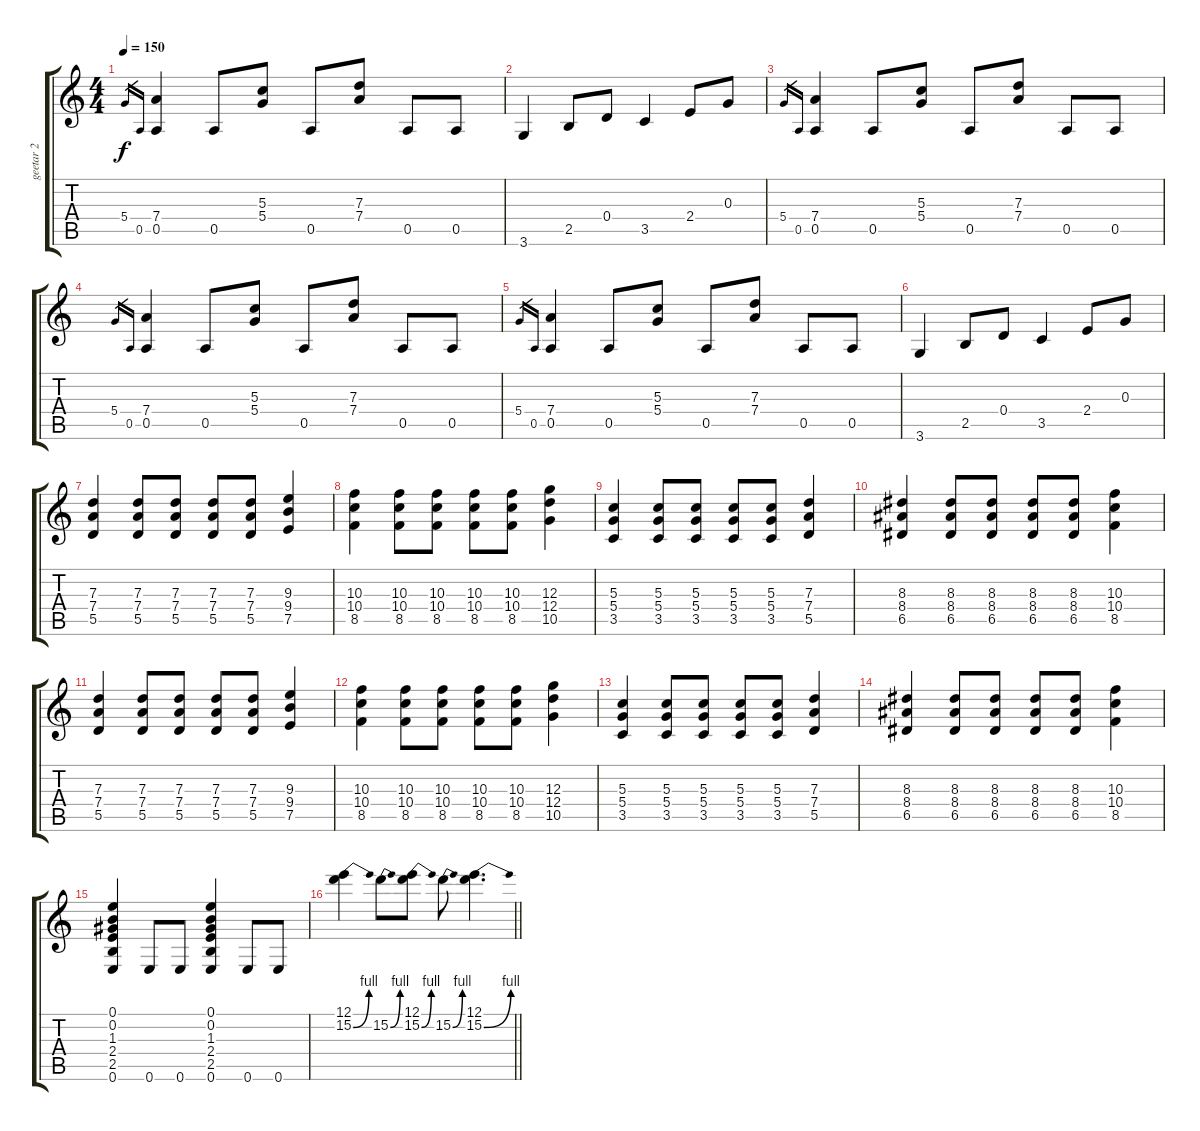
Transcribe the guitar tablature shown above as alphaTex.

\track ("geetar 2" "geetar 2") {instrument distortionguitar}
\staff {score tabs}
\tuning (E4 B3 G3 D3 A2 E2) {hide}
\ts (4 4)
\tempo 150
\clef g2
\ks c
5.4.16{gr dy f} 0.5.16{gr} (7.4 0.5).4 0.5.8 (5.3 5.4).8 0.5.8 (7.3 7.4).8 0.5.8 0.5.8 |
3.6.4 2.5.8 0.4.8 3.5.4 2.4.8 0.3.8 |
5.4.16{gr} 0.5.16{gr} (7.4 0.5).4 0.5.8 (5.3 5.4).8 0.5.8 (7.3 7.4).8 0.5.8 0.5.8 |
5.4.16{gr} 0.5.16{gr} (7.4 0.5).4 0.5.8 (5.3 5.4).8 0.5.8 (7.3 7.4).8 0.5.8 0.5.8 |
5.4.16{gr} 0.5.16{gr} (7.4 0.5).4 0.5.8 (5.3 5.4).8 0.5.8 (7.3 7.4).8 0.5.8 0.5.8 |
3.6.4 2.5.8 0.4.8 3.5.4 2.4.8 0.3.8 |
(7.3 7.4 5.5).4 (7.3 7.4 5.5).8 (7.3 7.4 5.5).8 (7.3 7.4 5.5).8 (7.3 7.4 5.5).8 (9.3 9.4 7.5).4 |
(10.3 10.4 8.5).4 (10.3 10.4 8.5).8 (10.3 10.4 8.5).8 (10.3 10.4 8.5).8 (10.3 10.4 8.5).8 (12.3 12.4 10.5).4 |
(5.3 5.4 3.5).4 (5.3 5.4 3.5).8 (5.3 5.4 3.5).8 (5.3 5.4 3.5).8 (5.3 5.4 3.5).8 (7.3 7.4 5.5).4 |
(8.3 8.4 6.5).4 (8.3 8.4 6.5).8 (8.3 8.4 6.5).8 (8.3 8.4 6.5).8 (8.3 8.4 6.5).8 (10.3 10.4 8.5).4 |
(7.3 7.4 5.5).4 (7.3 7.4 5.5).8 (7.3 7.4 5.5).8 (7.3 7.4 5.5).8 (7.3 7.4 5.5).8 (9.3 9.4 7.5).4 |
(10.3 10.4 8.5).4 (10.3 10.4 8.5).8 (10.3 10.4 8.5).8 (10.3 10.4 8.5).8 (10.3 10.4 8.5).8 (12.3 12.4 10.5).4 |
(5.3 5.4 3.5).4 (5.3 5.4 3.5).8 (5.3 5.4 3.5).8 (5.3 5.4 3.5).8 (5.3 5.4 3.5).8 (7.3 7.4 5.5).4 |
(8.3 8.4 6.5).4 (8.3 8.4 6.5).8 (8.3 8.4 6.5).8 (8.3 8.4 6.5).8 (8.3 8.4 6.5).8 (10.3 10.4 8.5).4 |
(0.1 0.2 1.3 2.4 2.5 0.6).4 0.6.8 0.6.8 (0.1 0.2 1.3 2.4 2.5 0.6).4 0.6.8 0.6.8 |
\barLineRight lightlight
(12.1 15.2{be (bend 0 0 60 4)}).4 15.2{be (bend 0 0 60 4)}.8 (12.1 15.2{be (bend 0 0 60 4)}).8 15.2{be (bend 0 0 60 4)}.8 (12.1 15.2{be (bend 0 0 60 4)}).4{d}
